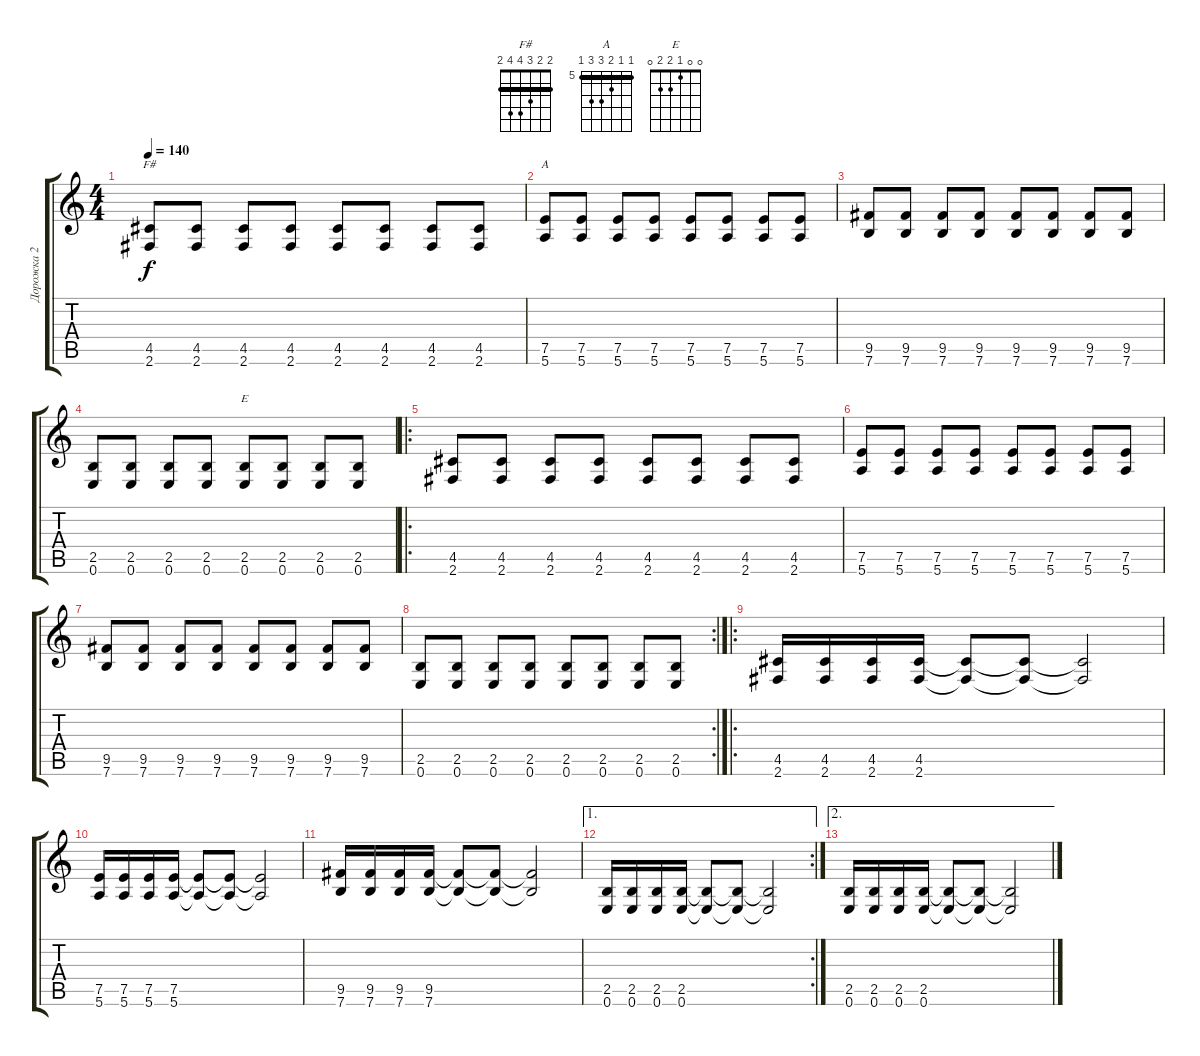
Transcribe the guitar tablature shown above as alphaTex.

\track ("Дорожка 2" "Дорожка 2") {instrument acousticguitarsteel}
\staff {score tabs}
\tuning (E4 B3 G3 D3 A2 E2) {hide}
\chord ("F#" 2 2 3 4 4 2) {barre 2}
\chord ("A" 5 5 6 7 7 5) {firstfret 5 barre 5}
\chord ("E" 0 0 1 2 2 0)
\ts (4 4)
\tempo 140
\clef g2
\ks c
(4.5 2.6).8{ch "F#" dy f} (4.5 2.6).8 (4.5 2.6).8 (4.5 2.6).8 (4.5 2.6).8 (4.5 2.6).8 (4.5 2.6).8 (4.5 2.6).8 |
(7.5 5.6).8{ch "A"} (7.5 5.6).8 (7.5 5.6).8 (7.5 5.6).8 (7.5 5.6).8 (7.5 5.6).8 (7.5 5.6).8 (7.5 5.6).8 |
(9.5 7.6).8 (9.5 7.6).8 (9.5 7.6).8 (9.5 7.6).8 (9.5 7.6).8 (9.5 7.6).8 (9.5 7.6).8 (9.5 7.6).8 |
(2.5 0.6).8 (2.5 0.6).8 (2.5 0.6).8 (2.5 0.6).8 (2.5 0.6).8{ch "E"} (2.5 0.6).8 (2.5 0.6).8 (2.5 0.6).8 |
\ro
(4.5 2.6).8 (4.5 2.6).8 (4.5 2.6).8 (4.5 2.6).8 (4.5 2.6).8 (4.5 2.6).8 (4.5 2.6).8 (4.5 2.6).8 |
(7.5 5.6).8 (7.5 5.6).8 (7.5 5.6).8 (7.5 5.6).8 (7.5 5.6).8 (7.5 5.6).8 (7.5 5.6).8 (7.5 5.6).8 |
(9.5 7.6).8 (9.5 7.6).8 (9.5 7.6).8 (9.5 7.6).8 (9.5 7.6).8 (9.5 7.6).8 (9.5 7.6).8 (9.5 7.6).8 |
\rc 2
(2.5 0.6).8 (2.5 0.6).8 (2.5 0.6).8 (2.5 0.6).8 (2.5 0.6).8 (2.5 0.6).8 (2.5 0.6).8 (2.5 0.6).8 |
\ro
(4.5 2.6).16{instrument distortionguitar} (4.5 2.6).16 (4.5 2.6).16 (4.5 2.6).16 (4.5{t} 2.6{t}).8 (4.5{t} 2.6{t}).8 (4.5{t} 2.6{t}).2 |
(7.5 5.6).16 (7.5 5.6).16 (7.5 5.6).16 (7.5 5.6).16 (7.5{t} 5.6{t}).8 (7.5{t} 5.6{t}).8 (7.5{t} 5.6{t}).2 |
(9.5 7.6).16 (9.5 7.6).16 (9.5 7.6).16 (9.5 7.6).16 (9.5{t} 7.6{t}).8 (9.5{t} 7.6{t}).8 (9.5{t} 7.6{t}).2 |
\ae 1
\rc 2
(2.5 0.6).16 (2.5 0.6).16 (2.5 0.6).16 (2.5 0.6).16 (2.5{t} 0.6{t}).8 (2.5{t} 0.6{t}).8 (2.5{t} 0.6{t}).2 |
\ae 2
(2.5 0.6).16 (2.5 0.6).16 (2.5 0.6).16 (2.5 0.6).16 (2.5{t} 0.6{t}).8 (2.5{t} 0.6{t}).8 (2.5{t} 0.6{t}).2
